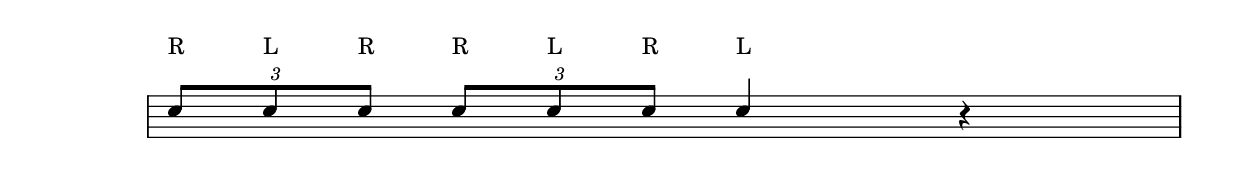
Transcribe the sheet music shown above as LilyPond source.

\version "2.22.1"

rudiment = \drummode {
  \tuplet 3/2 { sn8^"R" sn8^"L" sn8^"R" } \tuplet 3/2 { sn8^"R" sn8^"L" sn8^"R" } sn4^"L" r4
}

\score {
  <<
    \new DrumStaff <<
      \override Score.SystemStartBar.collapse-height = #-inf.0
      \omit Staff.TimeSignature
      \omit Staff.Clef
      \new DrumVoice {
        \override TextScript.Y-offset = 6
        \stemUp
        \rudiment
      }
    >>
  >>

  \layout {
    ragged-last = ##f
  }
}